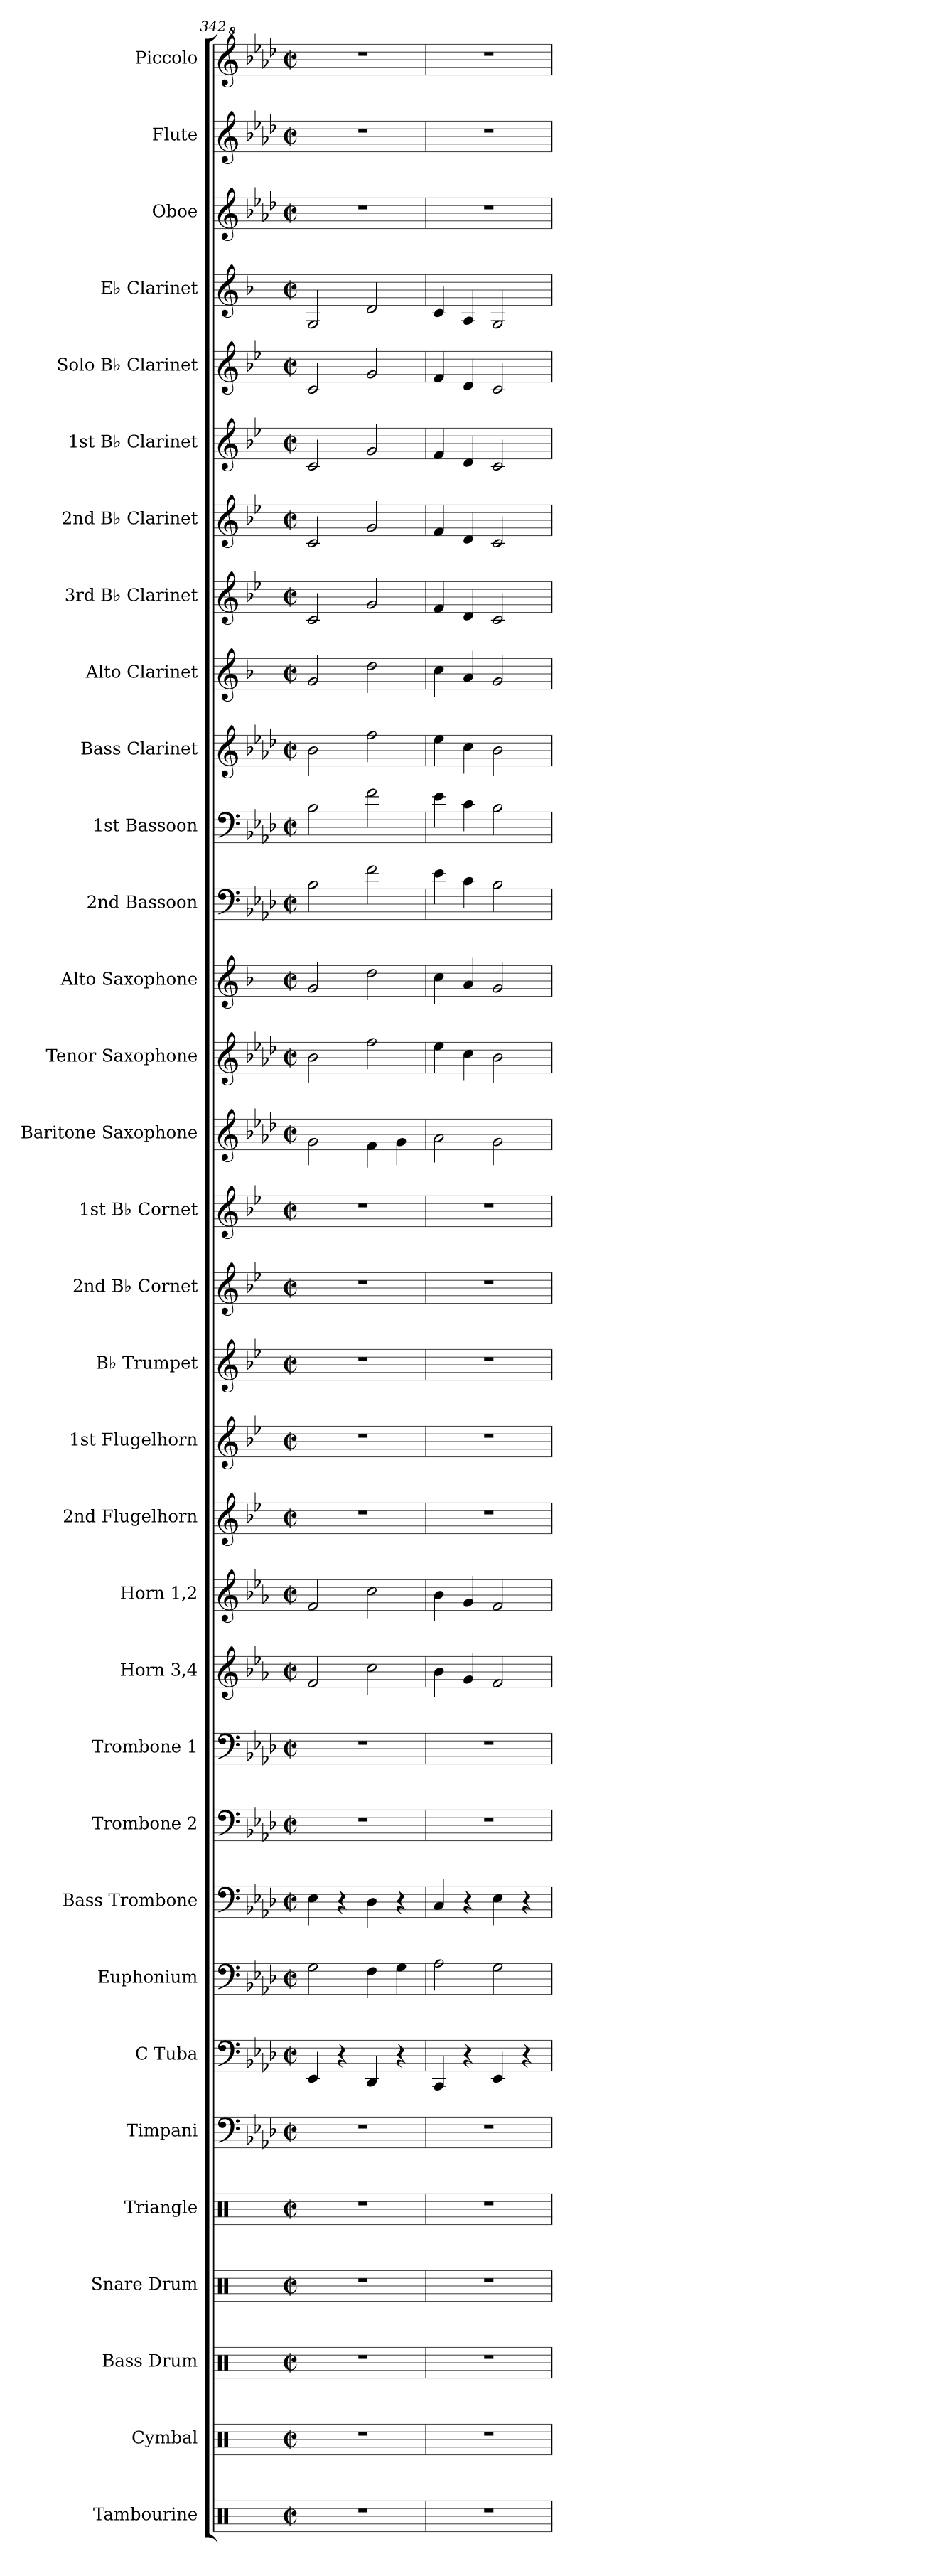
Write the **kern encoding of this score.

**kern	**kern	**kern	**kern	**kern	**kern	**kern	**kern	**kern	**kern	**kern	**kern	**kern	**kern	**kern	**kern	**kern	**kern	**kern	**kern	**kern	**kern	**kern	**kern	**kern	**kern	**kern	**kern	**kern	**kern	**kern	**kern	**kern
*part33	*part32	*part31	*part30	*part29	*part28	*part27	*part26	*part25	*part24	*part23	*part22	*part21	*part20	*part19	*part18	*part17	*part16	*part15	*part14	*part13	*part12	*part11	*part10	*part9	*part8	*part7	*part6	*part5	*part4	*part3	*part2	*part1
*staff33	*staff32	*staff31	*staff30	*staff29	*staff28	*staff27	*staff26	*staff25	*staff24	*staff23	*staff22	*staff21	*staff20	*staff19	*staff18	*staff17	*staff16	*staff15	*staff14	*staff13	*staff12	*staff11	*staff10	*staff9	*staff8	*staff7	*staff6	*staff5	*staff4	*staff3	*staff2	*staff1
*I"Tambourine	*I"Cymbal	*I"Bass Drum	*I"Snare Drum	*I"Triangle	*I"Timpani	*I"C Tuba	*I"Euphonium	*I"Bass Trombone	*I"Trombone 2	*I"Trombone 1	*I"Horn 3,4	*I"Horn 1,2	*I"2nd Flugelhorn	*I"1st Flugelhorn	*I"B♭ Trumpet	*I"2nd B♭ Cornet	*I"1st B♭ Cornet	*I"Baritone Saxophone	*I"Tenor Saxophone	*I"Alto Saxophone	*I"2nd Bassoon	*I"1st Bassoon	*I"Bass Clarinet	*I"Alto Clarinet	*I"3rd B♭ Clarinet	*I"2nd B♭ Clarinet	*I"1st B♭ Clarinet	*I"Solo B♭ Clarinet	*I"E♭ Clarinet	*I"Oboe	*I"Flute	*I"Piccolo
*I'Tamb.	*I'Cym.	*I'B. Dr.	*I'Sn. Dr.	*I'Trgl.	*I'Timp.	*I'C Tu.	*I'Eu.	*I'B. Trb.	*I'Trb. 2	*I'Trb. 1	*I'Hn. 3,4	*I'Hn. 1,2	*I'2nd Flghn.	*I'1st Flghn.	*I'B♭ Tpt.	*I'2nd B♭ Cnt.	*I'1st B♭ Cnt.	*I'Bar. Sax.	*I'T. Sax.	*I'A. Sax.	*I'2nd Bsn.	*I'1st Bsn.	*I'B. Cl.	*I'A. Cl.	*I'3rd B♭ Cl.	*I'2nd B♭ Cl.	*I'1st B♭ Cl.	*I'Solo B♭ Cl.	*I'E♭ Cl.	*I'Ob.	*I'Fl.	*I'Picc.
*clefX	*clefX	*clefX	*clefX	*clefX	*clefF4	*clefF4	*clefF4	*clefF4	*clefF4	*clefF4	*clefG2	*clefG2	*clefG2	*clefG2	*clefG2	*clefG2	*clefG2	*clefG2	*clefG2	*clefG2	*clefF4	*clefF4	*clefG2	*clefG2	*clefG2	*clefG2	*clefG2	*clefG2	*clefG2	*clefG2	*clefG2	*clefG^2
*	*	*	*	*	*	*	*	*	*	*	*ITrd4c7	*ITrd4c7	*ITrd1c2	*ITrd1c2	*ITrd1c2	*ITrd1c2	*ITrd1c2	*ITrd12c21	*ITrd8c14	*ITrd5c9	*	*	*ITrd8c14	*ITrd5c9	*ITrd1c2	*ITrd1c2	*ITrd1c2	*ITrd1c2	*ITrd-2c-3	*	*	*ITrd-7c-12
*k[]	*k[]	*k[]	*k[]	*k[]	*k[b-e-a-d-]	*k[b-e-a-d-]	*k[b-e-a-d-]	*k[b-e-a-d-]	*k[b-e-a-d-]	*k[b-e-a-d-]	*k[b-e-a-d-]	*k[b-e-a-d-]	*k[b-e-a-d-]	*k[b-e-a-d-]	*k[b-e-a-d-]	*k[b-e-a-d-]	*k[b-e-a-d-]	*k[b-e-a-d-]	*k[b-e-a-d-]	*k[b-e-a-d-]	*k[b-e-a-d-]	*k[b-e-a-d-]	*k[b-e-a-d-]	*k[b-e-a-d-]	*k[b-e-a-d-]	*k[b-e-a-d-]	*k[b-e-a-d-]	*k[b-e-a-d-]	*k[b-e-a-d-]	*k[b-e-a-d-]	*k[b-e-a-d-]	*k[b-e-a-d-]
*C:	*C:	*C:	*C:	*C:	*A-:	*A-:	*A-:	*A-:	*A-:	*A-:	*A-:	*A-:	*A-:	*A-:	*A-:	*A-:	*A-:	*A-:	*A-:	*A-:	*A-:	*A-:	*A-:	*A-:	*A-:	*A-:	*A-:	*A-:	*A-:	*A-:	*A-:	*A-:
*M2/2	*M2/2	*M2/2	*M2/2	*M2/2	*M2/2	*M2/2	*M2/2	*M2/2	*M2/2	*M2/2	*M2/2	*M2/2	*M2/2	*M2/2	*M2/2	*M2/2	*M2/2	*M2/2	*M2/2	*M2/2	*M2/2	*M2/2	*M2/2	*M2/2	*M2/2	*M2/2	*M2/2	*M2/2	*M2/2	*M2/2	*M2/2	*M2/2
*met(c|)	*met(c|)	*met(c|)	*met(c|)	*met(c|)	*met(c|)	*met(c|)	*met(c|)	*met(c|)	*met(c|)	*met(c|)	*met(c|)	*met(c|)	*met(c|)	*met(c|)	*met(c|)	*met(c|)	*met(c|)	*met(c|)	*met(c|)	*met(c|)	*met(c|)	*met(c|)	*met(c|)	*met(c|)	*met(c|)	*met(c|)	*met(c|)	*met(c|)	*met(c|)	*met(c|)	*met(c|)	*met(c|)
=342	=342	=342	=342	=342	=342	=342	=342	=342	=342	=342	=342	=342	=342	=342	=342	=342	=342	=342	=342	=342	=342	=342	=342	=342	=342	=342	=342	=342	=342	=342	=342	=342
1r	1r	1r	1r	1r	1r	4EE-/	2G\	4E-\	1r	1r	2B-/	2B-/	1r	1r	1r	1r	1r	2G\	2B-\	2B-/	2B-\	2B-\	2B-\	2B-/	2B-/	2B-/	2B-/	2B-/	2B-/	1r	1r	1r
.	.	.	.	.	.	4r	.	4r	.	.	.	.	.	.	.	.	.	.	.	.	.	.	.	.	.	.	.	.	.	.	.	.
.	.	.	.	.	.	4DD-/	4F\	4D-\	.	.	2f\	2f\	.	.	.	.	.	4F\	2f\	2f\	2f\	2f\	2f\	2f\	2f/	2f/	2f/	2f/	2f/	.	.	.
.	.	.	.	.	.	4r	4G\	4r	.	.	.	.	.	.	.	.	.	4G\	.	.	.	.	.	.	.	.	.	.	.	.	.	.
!!LO:PB:g=z
=343	=343	=343	=343	=343	=343	=343	=343	=343	=343	=343	=343	=343	=343	=343	=343	=343	=343	=343	=343	=343	=343	=343	=343	=343	=343	=343	=343	=343	=343	=343	=343	=343
1r	1r	1r	1r	1r	1r	4CC/	2A-\	4C/	1r	1r	4e-\	4e-\	1r	1r	1r	1r	1r	2A-\	4e-\	4e-\	4e-\	4e-\	4e-\	4e-\	4e-/	4e-/	4e-/	4e-/	4e-/	1r	1r	1r
.	.	.	.	.	.	4r	.	4r	.	.	4c/	4c/	.	.	.	.	.	.	4c\	4c/	4c\	4c\	4c\	4c/	4c/	4c/	4c/	4c/	4c/	.	.	.
.	.	.	.	.	.	4EE-/	2G\	4E-\	.	.	2B-/	2B-/	.	.	.	.	.	2G\	2B-\	2B-/	2B-\	2B-\	2B-\	2B-/	2B-/	2B-/	2B-/	2B-/	2B-/	.	.	.
.	.	.	.	.	.	4r	.	4r	.	.	.	.	.	.	.	.	.	.	.	.	.	.	.	.	.	.	.	.	.	.	.	.
=	=	=	=	=	=	=	=	=	=	=	=	=	=	=	=	=	=	=	=	=	=	=	=	=	=	=	=	=	=	=	=	=
*-	*-	*-	*-	*-	*-	*-	*-	*-	*-	*-	*-	*-	*-	*-	*-	*-	*-	*-	*-	*-	*-	*-	*-	*-	*-	*-	*-	*-	*-	*-	*-	*-
